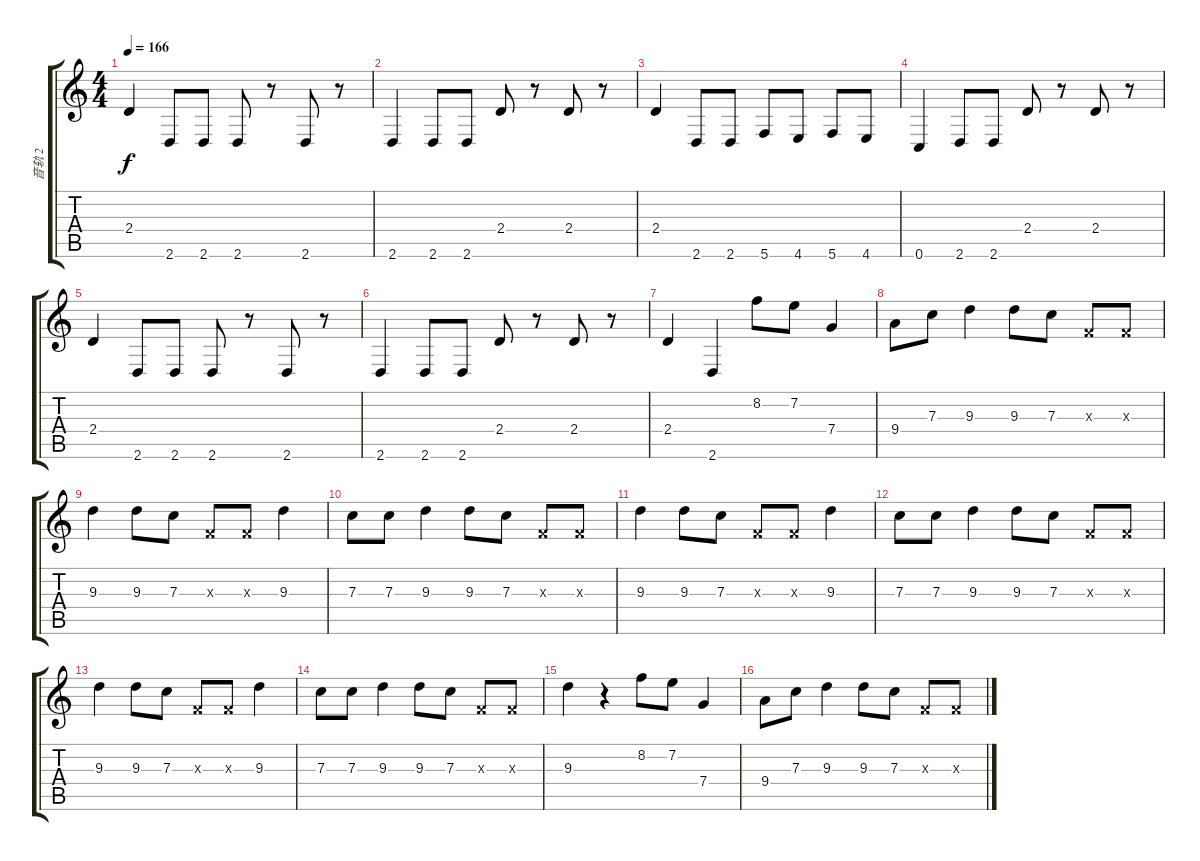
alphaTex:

\track ("音轨 2" "音轨 2") {instrument overdrivenguitar}
\staff {score tabs}
\tuning (D4 A3 F3 C3 G2 C2) {hide}
\ts (4 4)
\tempo 166
\clef g2
\ks c
2.4.4{dy f} 2.6.8 2.6.8 2.6.8 r.8 2.6.8 r.8 |
2.6.4 2.6.8 2.6.8 2.4.8 r.8 2.4.8 r.8 |
2.4.4 2.6.8 2.6.8 5.6.8 4.6.8 5.6.8 4.6.8 |
0.6.4 2.6.8 2.6.8 2.4.8 r.8 2.4.8 r.8 |
2.4.4 2.6.8 2.6.8 2.6.8 r.8 2.6.8 r.8 |
2.6.4 2.6.8 2.6.8 2.4.8 r.8 2.4.8 r.8 |
2.4.4 2.6.4 8.2.8 7.2.8 7.4.4 |
9.4.8 7.3.8 9.3.4 9.3.8 7.3.8 0.3{x}.8 0.3{x}.8 |
9.3.4 9.3.8 7.3.8 0.3{x}.8 0.3{x}.8 9.3.4 |
7.3.8 7.3.8 9.3.4 9.3.8 7.3.8 0.3{x}.8 0.3{x}.8 |
9.3.4 9.3.8 7.3.8 0.3{x}.8 0.3{x}.8 9.3.4 |
7.3.8 7.3.8 9.3.4 9.3.8 7.3.8 0.3{x}.8 0.3{x}.8 |
9.3.4 9.3.8 7.3.8 0.3{x}.8 0.3{x}.8 9.3.4 |
7.3.8 7.3.8 9.3.4 9.3.8 7.3.8 0.3{x}.8 0.3{x}.8 |
9.3.4 r.4 8.2.8 7.2.8 7.4.4 |
9.4.8 7.3.8 9.3.4 9.3.8 7.3.8 0.3{x}.8 0.3{x}.8
